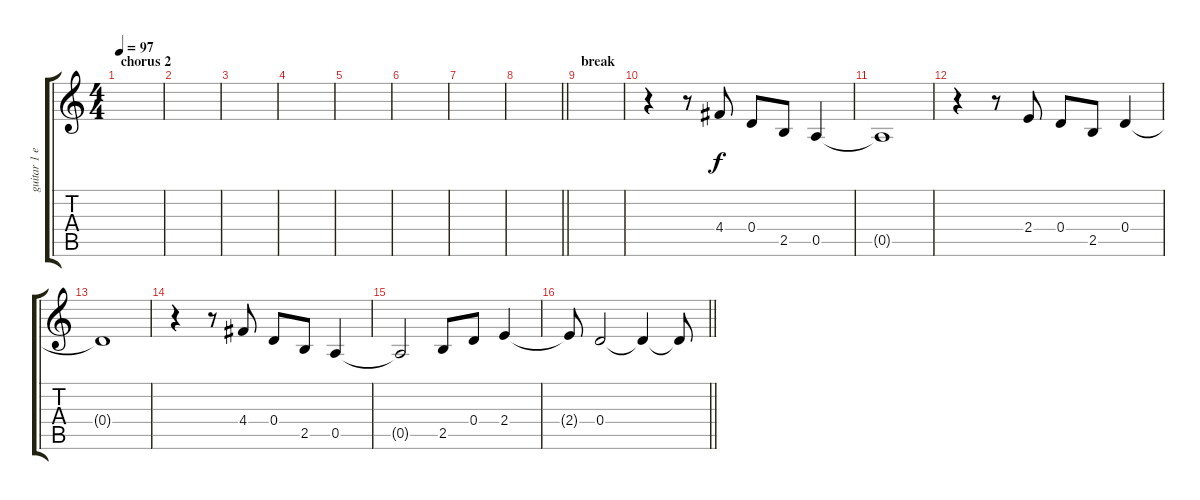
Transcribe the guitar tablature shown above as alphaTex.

\track ("guitar 1 electric" "guitar 1 e") {instrument electricguitarjazz}
\staff {score tabs}
\tuning (E4 B3 G3 D3 A2 E2) {hide}
\ts (4 4)
\section ("" "chorus 2")
\tempo 97
\clef g2
\ks c
|
|
|
|
|
|
|
\barLineRight lightlight
|
\section ("" "break")
|
r.4 r.8 4.4.8{volume 16 balance 10} 0.4.8 2.5.8 0.5.4 |
0.5{t}.1 |
r.4 r.8 2.4.8 0.4.8 2.5.8 0.4.4 |
0.4{t}.1 |
r.4 r.8 4.4.8 0.4.8 2.5.8 0.5.4 |
0.5{t}.2 2.5.8 0.4.8 2.4.4 |
\barLineRight lightlight
2.4{t}.8 0.4.2 0.4{t}.4 0.4{t}.8
